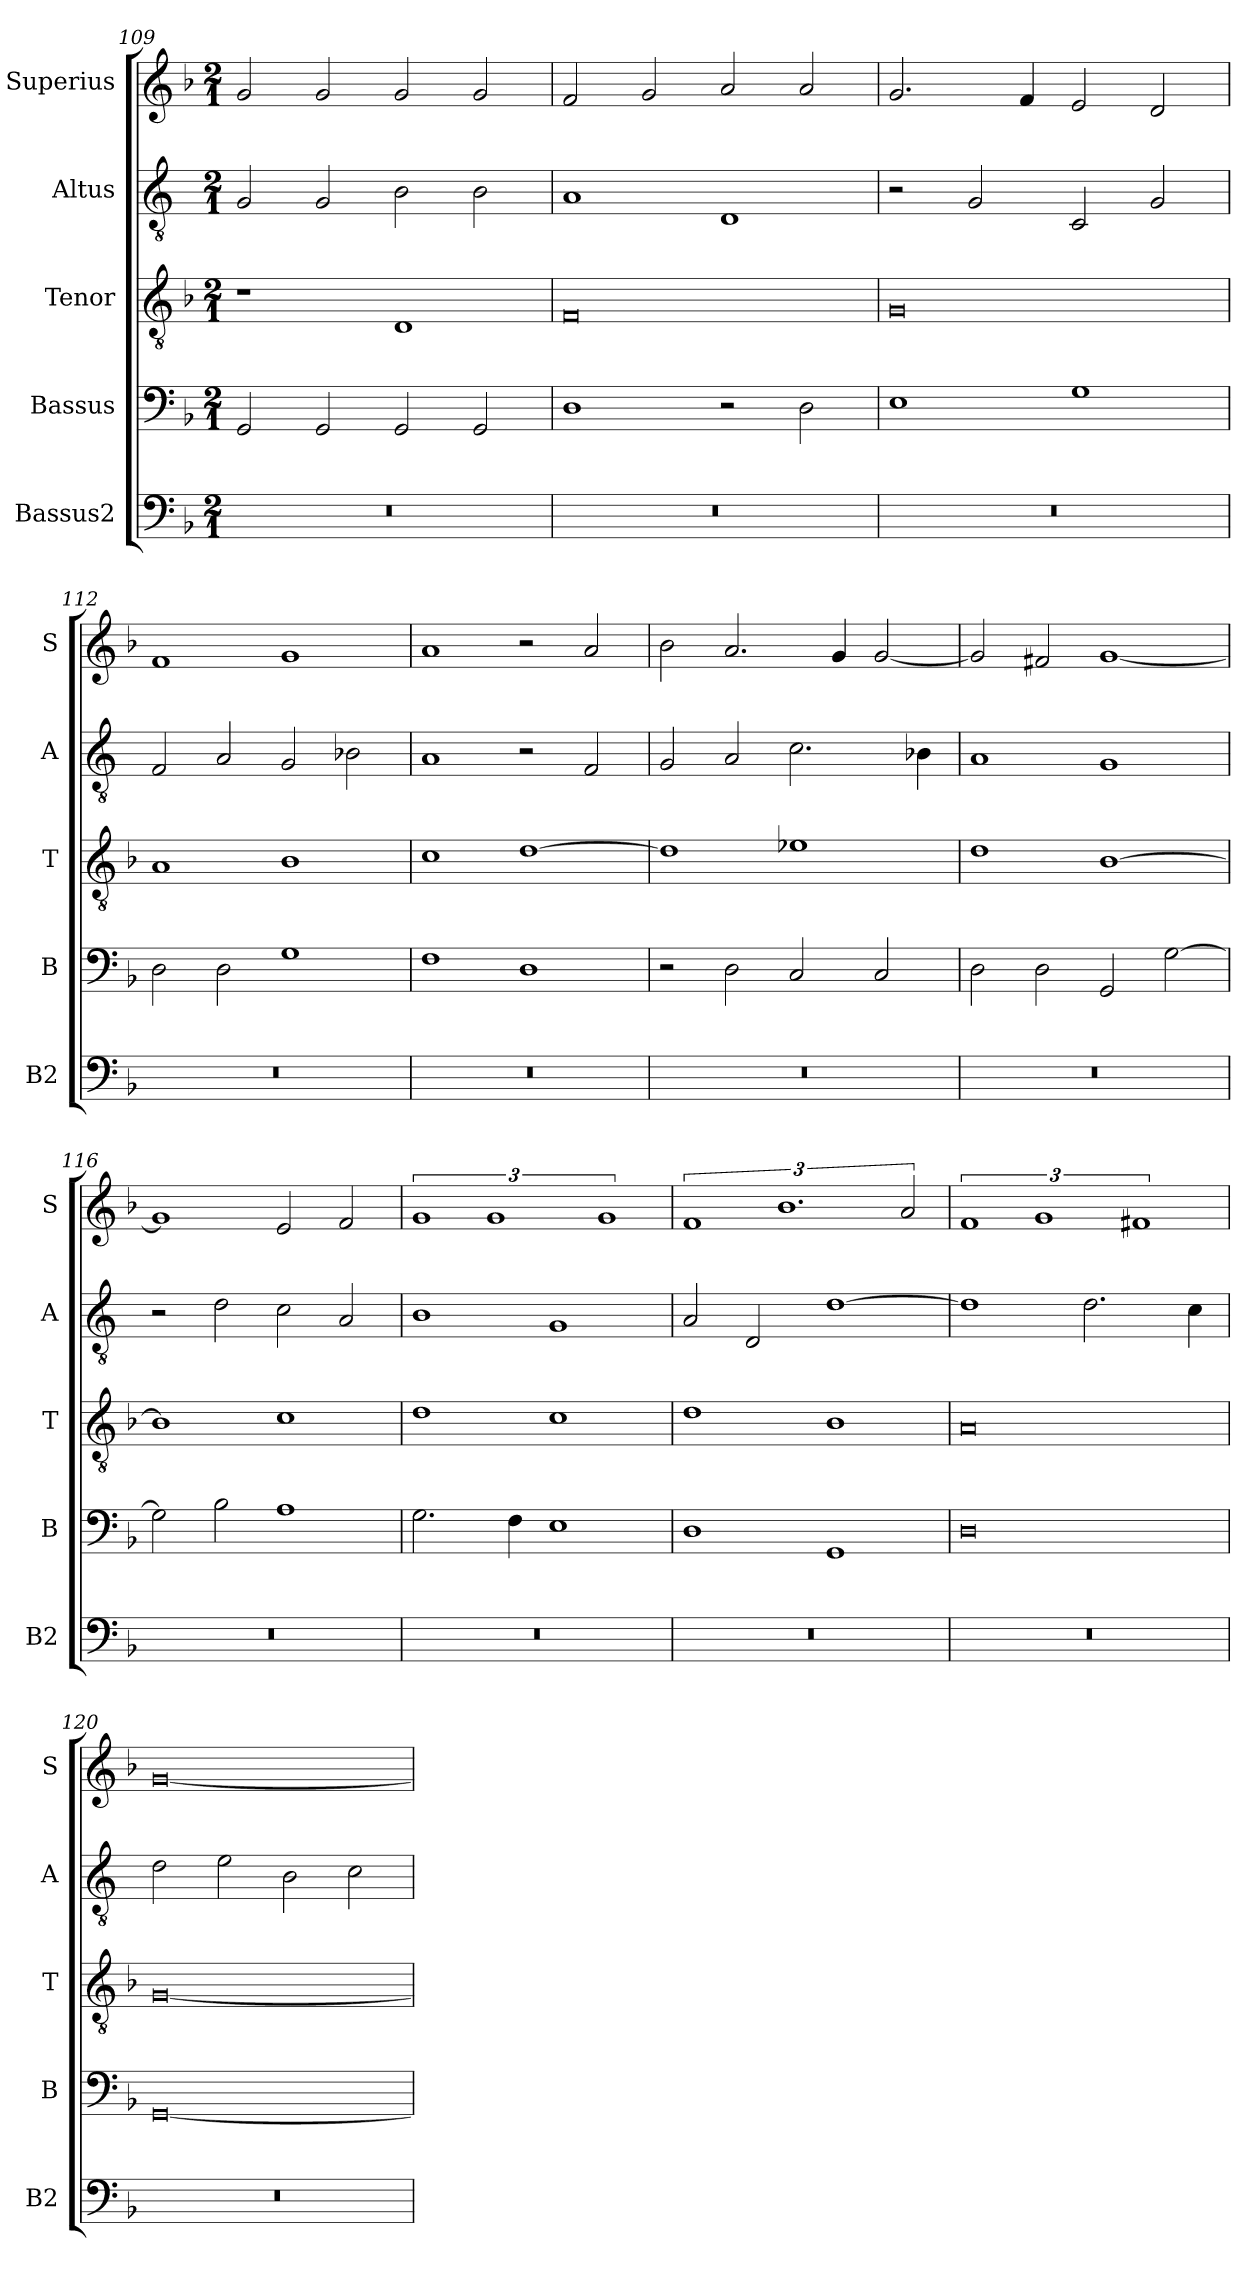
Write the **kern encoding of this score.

**kern	**kern	**kern	**kern	**kern
*part5	*part4	*part3	*part2	*part1
*staff5	*staff4	*staff3	*staff2	*staff1
*I"Bassus2	*I"Bassus	*I"Tenor	*I"Altus	*I"Superius
*I'B2	*I'B	*I'T	*I'A	*I'S
*clefF4	*clefF4	*clefGv2	*clefGv2	*clefG2
*k[b-]	*k[b-]	*k[b-]	*k[]	*k[b-]
*M2/1	*M2/1	*M2/1	*M2/1	*M2/1
=109	=109	=109	=109	=109
0r	2GG/	1r	2G/	2g/
.	2GG/	.	2G/	2g/
.	2GG/	1D	2B\	2g/
.	2GG/	.	2B\	2g/
=110	=110	=110	=110	=110
0r	1D	0F	1A	2f/
.	.	.	.	2g/
.	2r	.	1D	2a/
.	2D\	.	.	2a/
=111	=111	=111	=111	=111
0r	1E	0G	2r	2.g/
.	.	.	2G/	.
.	.	.	.	4f/
.	1G	.	2C/	2e/
.	.	.	2G/	2d/
=112	=112	=112	=112	=112
0r	2D\	1A	2F/	1f
.	2D\	.	2A/	.
.	1G	1B-	2G/	1g
.	.	.	2B-X\	.
=113	=113	=113	=113	=113
0r	1F	1c	1A	1a
.	1D	[1d	2r	2r
.	.	.	2F/	2a/
=114	=114	=114	=114	=114
0r	2r	1d]	2G/	2b-\
.	2D\	.	2A/	2.a/
.	2C/	1e-X	2.c\	.
.	.	.	.	4g/
.	2C/	.	.	[2g/
.	.	.	4B-X\	.
=115	=115	=115	=115	=115
0r	2D\	1d	1A	2g/]
.	2D\	.	.	2f#X/
.	2GG/	[1B-	1G	[1g
.	[2G\	.	.	.
=116	=116	=116	=116	=116
0r	2G\]	1B-]	2r	1g]
.	2B-\	.	2d\	.
.	1A	1c	2c\	2e/
.	.	.	2A/	2f/
=117	=117	=117	=117	=117
0r	2.G\	1d	1B	3%2g
.	.	.	.	3%2g
.	4F\	.	.	.
.	1E	1c	1G	.
.	.	.	.	3%2g
=118	=118	=118	=118	=118
0r	1D	1d	2A/	3%2f
.	.	.	2D/	.
.	.	.	.	3%2.b-
.	1GG	1B-	[1d	.
.	.	.	.	3a/
=119	=119	=119	=119	=119
0r	0D	0A	1d]	3%2f
.	.	.	.	3%2g
.	.	.	2.d\	.
.	.	.	.	3%2f#X
.	.	.	4c\	.
=120	=120	=120	=120	=120
0r	[0GG	[0G	2d\	[0g
.	.	.	2e\	.
.	.	.	2B\	.
.	.	.	2c\	.
=	=	=	=	=
*-	*-	*-	*-	*-
